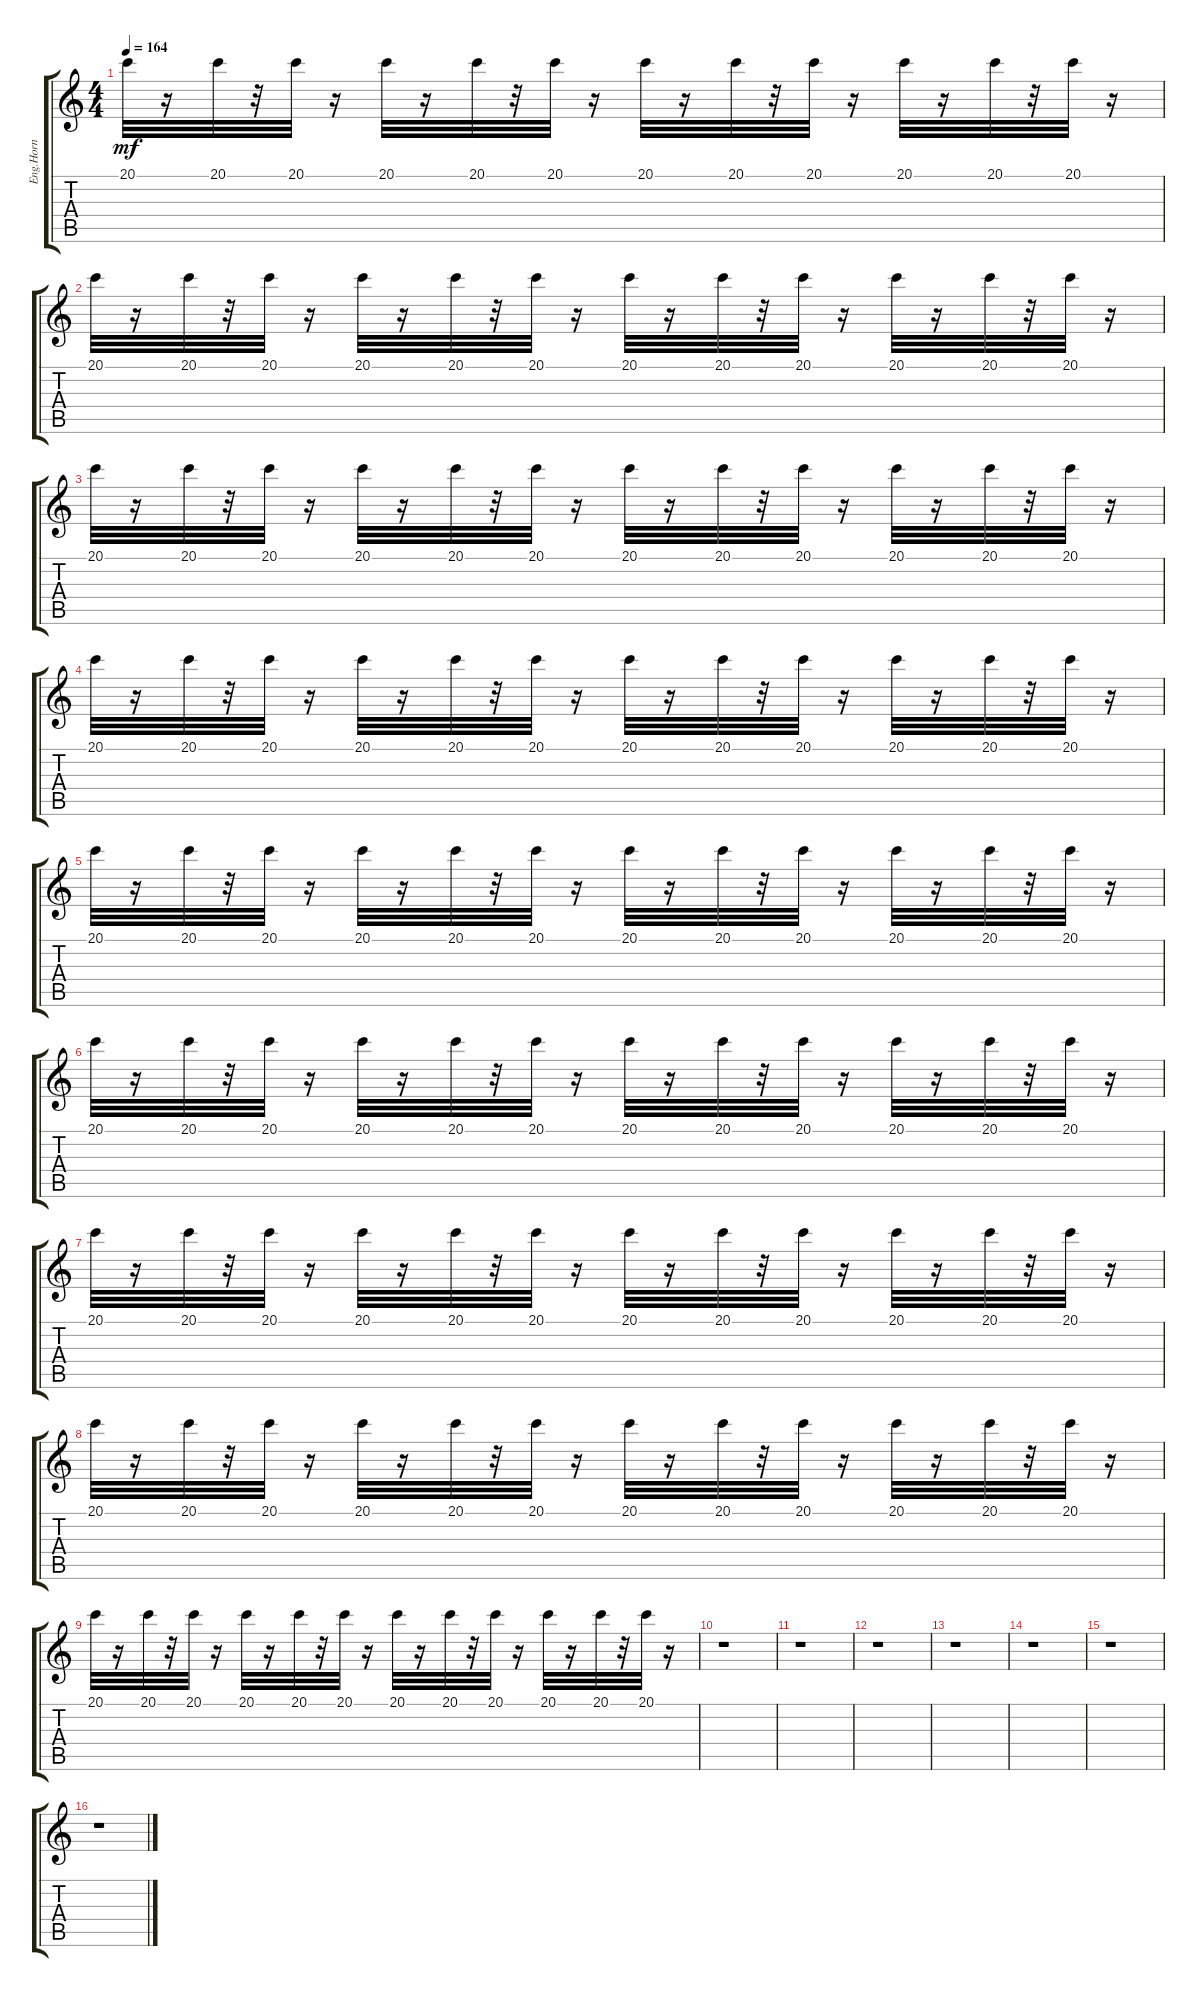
\track ("Eng.Horn" "Eng.Horn") {instrument englishhorn}
\staff {score tabs}
\tuning (E4 B3 G3 D3 A2 E2) {hide}
\ts (4 4)
\tempo 164
\clef g2
\ks c
20.1.32{dy mf} r.16 20.1.32 r.32 20.1.32 r.16 20.1.32 r.16 20.1.32 r.32 20.1.32 r.16 20.1.32 r.16 20.1.32 r.32 20.1.32 r.16 20.1.32 r.16 20.1.32 r.32 20.1.32 r.16 |
20.1.32 r.16 20.1.32 r.32 20.1.32 r.16 20.1.32 r.16 20.1.32 r.32 20.1.32 r.16 20.1.32 r.16 20.1.32 r.32 20.1.32 r.16 20.1.32 r.16 20.1.32 r.32 20.1.32 r.16 |
20.1.32 r.16 20.1.32 r.32 20.1.32 r.16 20.1.32 r.16 20.1.32 r.32 20.1.32 r.16 20.1.32 r.16 20.1.32 r.32 20.1.32 r.16 20.1.32 r.16 20.1.32 r.32 20.1.32 r.16 |
20.1.32 r.16 20.1.32 r.32 20.1.32 r.16 20.1.32 r.16 20.1.32 r.32 20.1.32 r.16 20.1.32 r.16 20.1.32 r.32 20.1.32 r.16 20.1.32 r.16 20.1.32 r.32 20.1.32 r.16 |
20.1.32 r.16 20.1.32 r.32 20.1.32 r.16 20.1.32 r.16 20.1.32 r.32 20.1.32 r.16 20.1.32 r.16 20.1.32 r.32 20.1.32 r.16 20.1.32 r.16 20.1.32 r.32 20.1.32 r.16 |
20.1.32 r.16 20.1.32 r.32 20.1.32 r.16 20.1.32 r.16 20.1.32 r.32 20.1.32 r.16 20.1.32 r.16 20.1.32 r.32 20.1.32 r.16 20.1.32 r.16 20.1.32 r.32 20.1.32 r.16 |
20.1.32 r.16 20.1.32 r.32 20.1.32 r.16 20.1.32 r.16 20.1.32 r.32 20.1.32 r.16 20.1.32 r.16 20.1.32 r.32 20.1.32 r.16 20.1.32 r.16 20.1.32 r.32 20.1.32 r.16 |
20.1.32 r.16 20.1.32 r.32 20.1.32 r.16 20.1.32 r.16 20.1.32 r.32 20.1.32 r.16 20.1.32 r.16 20.1.32 r.32 20.1.32 r.16 20.1.32 r.16 20.1.32 r.32 20.1.32 r.16 |
20.1.32 r.16 20.1.32 r.32 20.1.32 r.16 20.1.32 r.16 20.1.32 r.32 20.1.32 r.16 20.1.32 r.16 20.1.32 r.32 20.1.32 r.16 20.1.32 r.16 20.1.32 r.32 20.1.32 r.16 |
r.1 |
r.1 |
r.1 |
r.1 |
r.1 |
r.1 |
r.1
